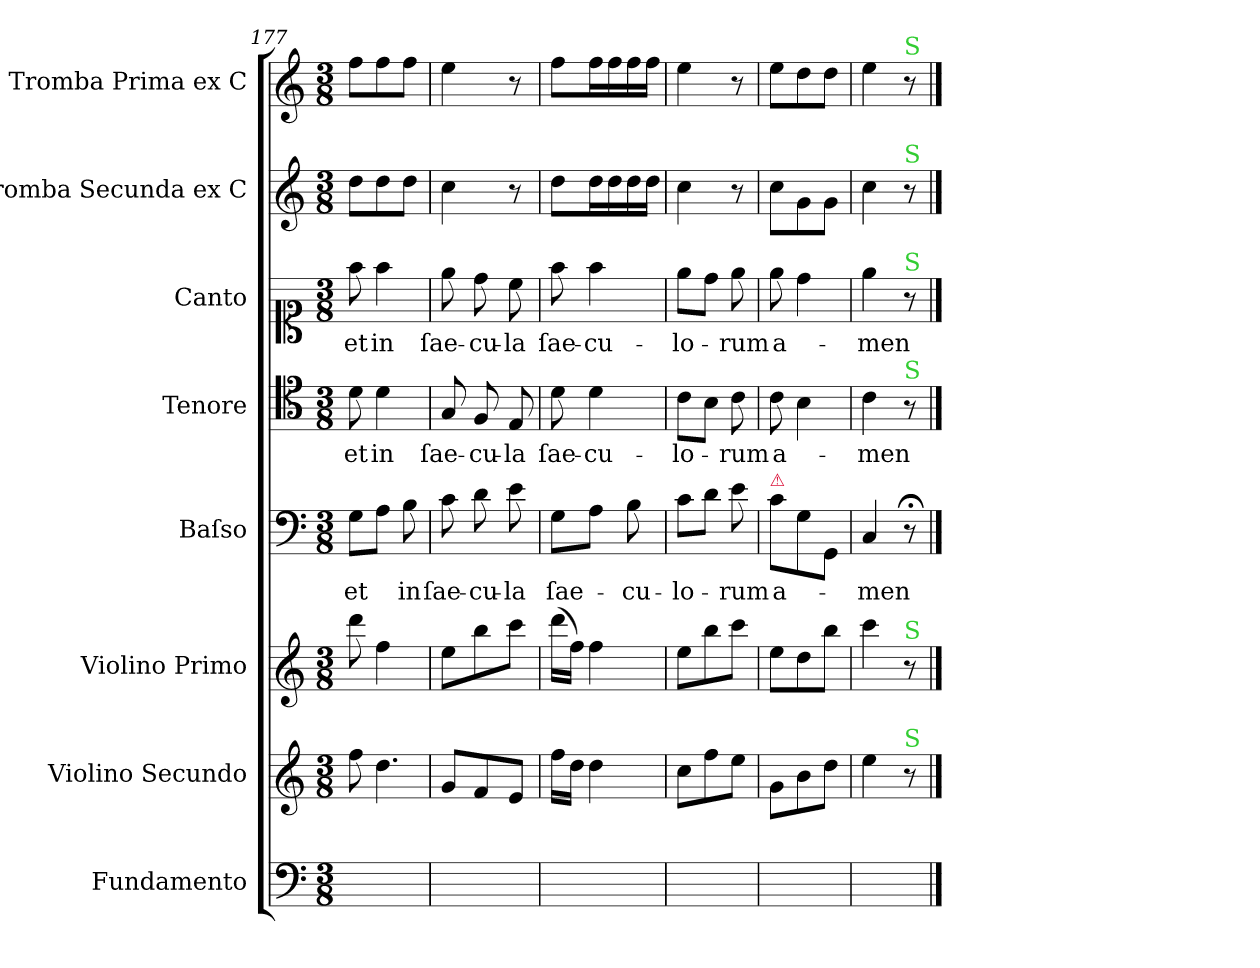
**kern	**kern	**kern	**kern	**text	**kern	**text	**kern	**text	**kern	**kern
*part8	*part7	*part6	*part5	*part5	*part4	*part4	*part3	*part3	*part2	*part1
*staff8	*staff7	*staff6	*staff5	*staff5	*staff4	*staff4	*staff3	*staff3	*staff2	*staff1
*I"Fundamento	*I"Violino Secundo	*I"Violino Primo	*I"Baſso	*	*I"Tenore	*	*I"Canto	*	*I"Tromba Secunda ex C	*I"Tromba Prima ex C
*	*	*I'vl I	*I'B	*	*I'T	*	*I'C	*	*	*I'tr I
*clefF4	*clefG2	*clefG2	*clefF4	*	*clefC4	*	*clefC1	*	*clefG2	*clefG2
*k[]	*k[]	*k[]	*k[]	*	*k[]	*	*k[]	*	*k[]	*k[]
*M3/8	*M3/8	*M3/8	*M3/8	*	*M3/8	*	*M3/8	*	*M3/8	*M3/8
=177	=177	=177	=177	=177	=177	=177	=177	=177	=177	=177
4.ryy	8ff\	8ddd\	8G\L	et	8d\	et	8ff\	et	8dd\L	8ff\L
!	!LO:N:vis=4.	!	!	!	!	!	!	!	!	!
.	4dd\	4ff\	8A\J	.	4d\	in	4ff\	in	8dd\	8ff\
.	.	.	8B\	in	.	.	.	.	8dd\J	8ff\J
=178	=178	=178	=178	=178	=178	=178	=178	=178	=178	=178
4.ryy	8g/L	8ee\L	8c\	ſae-	8G/	ſae-	8ee\	ſae-	4cc\	4ee\
.	8f/	8bb\	8d\	-cu-	8F/	-cu-	8dd\	-cu-	.	.
.	8e/J	8ccc\J	8e\	-la	8E/	-la	8cc\	-la	8r	8r
=179	=179	=179	=179	=179	=179	=179	=179	=179	=179	=179
4.ryy	16ff\LL	(16ddd\LL	8G\L	ſae-	8d\	ſae-	8ff\	ſae-	8dd\L	8ff\L
.	16dd\JJ	16ff\JJ)	.	.	.	.	.	.	.	.
.	4dd\	4ff\	8A\J	.	4d\	-cu-	4ff\	-cu-	16dd\L	16ff\L
.	.	.	.	.	.	.	.	.	16dd\	16ff\
.	.	.	8B\	-cu-	.	.	.	.	16dd\	16ff\
.	.	.	.	.	.	.	.	.	16dd\JJ	16ff\JJ
=180	=180	=180	=180	=180	=180	=180	=180	=180	=180	=180
4.ryy	8cc\L	8ee\L	8c\L	-lo-	8c\L	-lo-	8ee\L	-lo-	4cc\	4ee\
.	8ff\	8bb\	8d\J	.	8B\J	.	8dd\J	.	.	.
.	8ee\J	8ccc\J	8e\	-rum	8c\	-rum	8ee\	-rum	8r	8r
=181	=181	=181	=181	=181	=181	=181	=181	=181	=181	=181
!	!	!	!LO:TX:a:color=crimson:t=⚠	!	!	!	!	!	!	!
4.ryy	8g\L	8ee\L	8c\L	a-	8c\	a-	8ee\	a-	8cc\L	8ee\L
.	8b\	8dd\	8G\	.	4B\	.	4dd\	.	8g\	8dd\
.	8dd\J	8bb\J	8GG/J	.	.	.	.	.	8g\J	8dd\J
=182	=182	=182	=182	=182	=182	=182	=182	=182	=182	=182
4.ryy	4ee\	4ccc\	4C/	-men	4c\	-men	4ee\	-men	4cc\	4ee\
!	!	!	!	!	!	!	!	!	!	!LO:TX:a:color=limegreen:t=S
!	!	!	!	!	!	!	!	!	!LO:TX:a:color=limegreen:t=S	!
!	!	!	!	!	!	!	!LO:TX:a:color=limegreen:t=S	!	!	!
!	!	!	!	!	!LO:TX:a:color=limegreen:t=S	!	!	!	!	!
!	!	!LO:TX:a:color=limegreen:t=S	!	!	!	!	!	!	!	!
!	!LO:TX:a:color=limegreen:t=S	!	!	!	!	!	!	!	!	!
.	8r	8r	8r;<	.	8r	.	8r	.	8r	8r
==	==	==	==	==	==	==	==	==	==	==
*-	*-	*-	*-	*-	*-	*-	*-	*-	*-	*-
